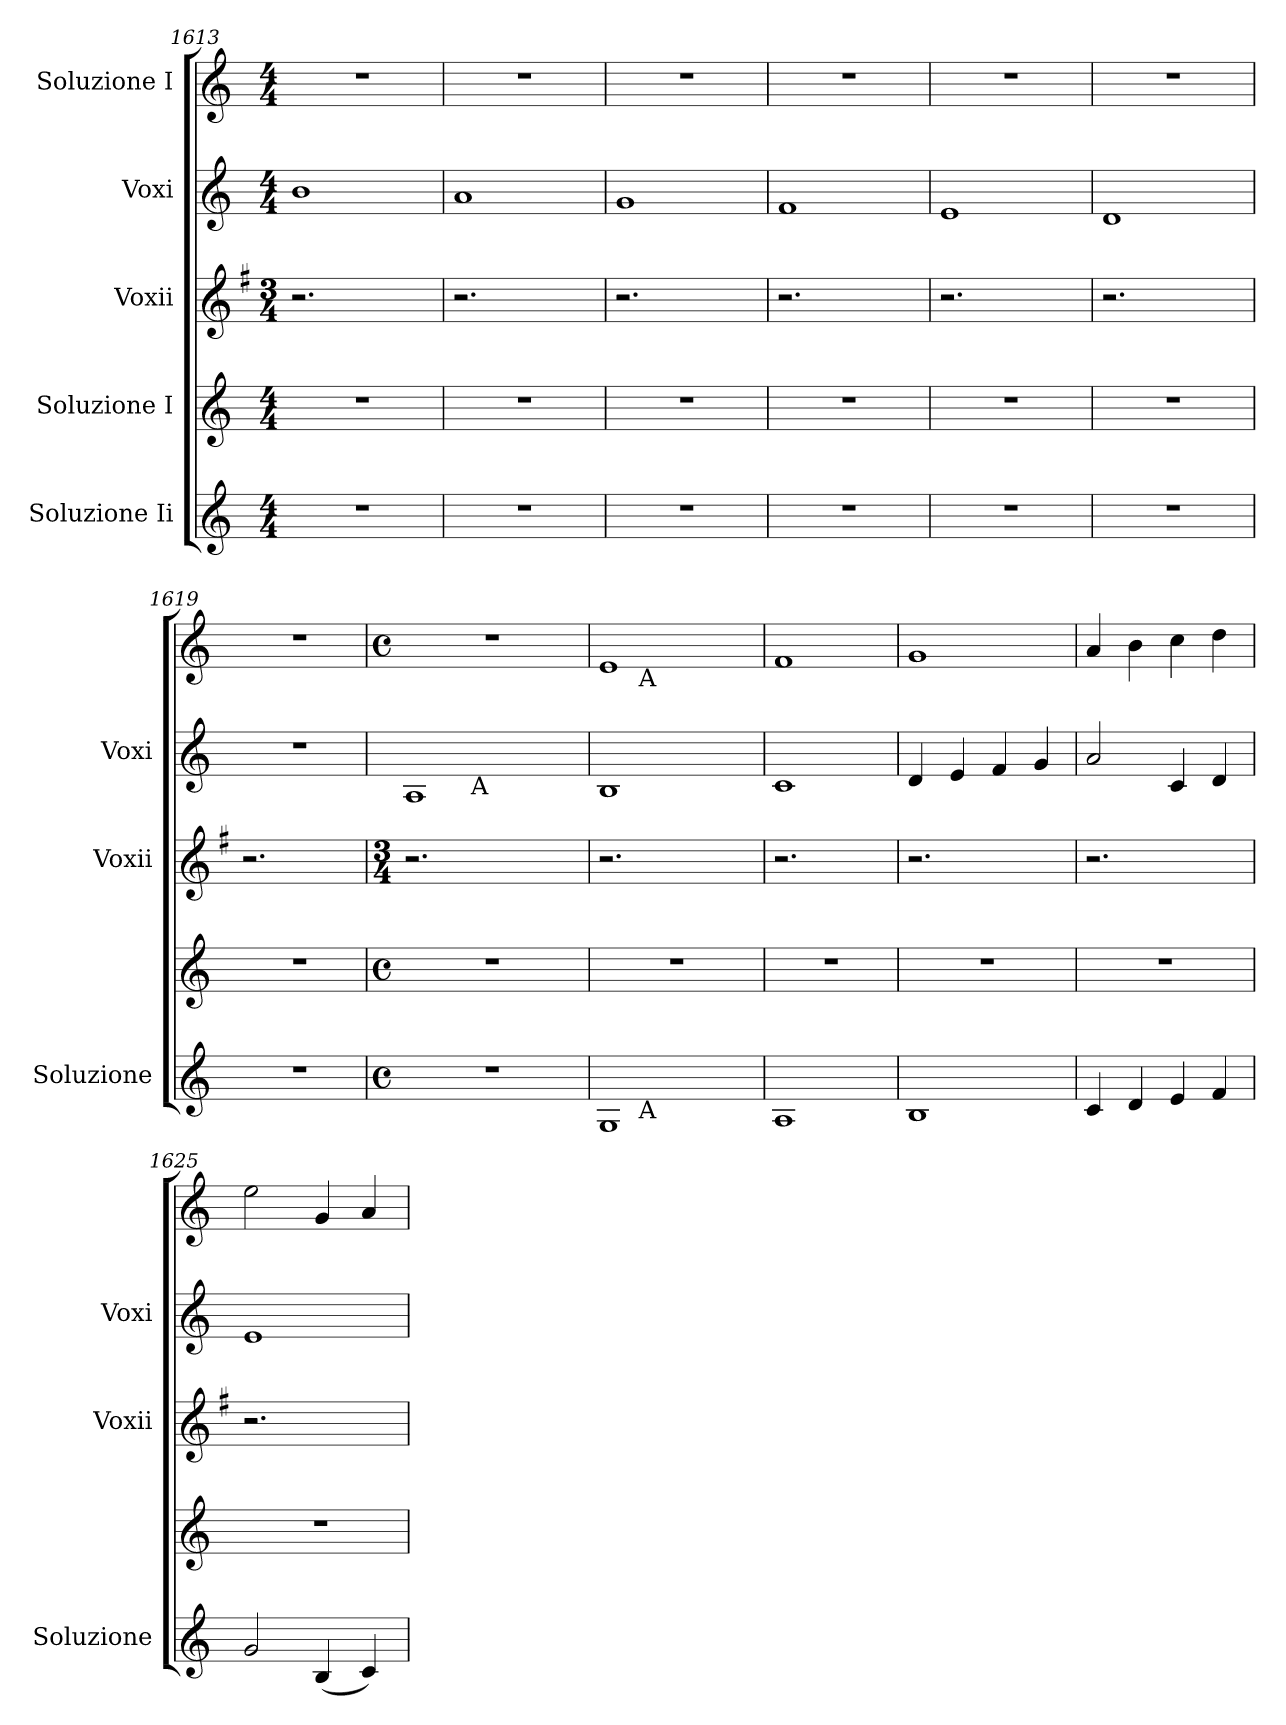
**kern	**kern	**kern	**kern	**kern
*part5	*part4	*part3	*part2	*part1
*staff5	*staff4	*staff3	*staff2	*staff1
*I"Soluzione Ii	*I"Soluzione I	*I"Voxii	*I"Voxi	*I"Soluzione I
*I'Soluzione	*	*I'Voxii	*I'Voxi	*
*clefG2	*clefG2	*clefG2	*clefG2	*clefG2
*k[]	*k[]	*k[f#]	*k[]	*k[]
*C:	*C:	*G:	*C:	*C:
*M4/4	*M4/4	*M3/4	*M4/4	*M4/4
=1613	=1613	=1613	=1613	=1613
1r	1r	2.r	1b	1r
.	.	4ryy	.	.
=1614	=1614	=1614	=1614	=1614
1r	1r	2.r	1a	1r
.	.	4ryy	.	.
=1615	=1615	=1615	=1615	=1615
1r	1r	2.r	1g	1r
.	.	4ryy	.	.
=1616	=1616	=1616	=1616	=1616
1r	1r	2.r	1f	1r
.	.	4ryy	.	.
=1617	=1617	=1617	=1617	=1617
1r	1r	2.r	1e	1r
.	.	4ryy	.	.
=1618	=1618	=1618	=1618	=1618
1r	1r	2.r	1d	1r
.	.	4ryy	.	.
=1619	=1619	=1619	=1619	=1619
1r	1r	2.r	1r	1r
.	.	4ryy	.	.
!!LO:PB:g=z
=1620	=1620	=1620	=1620	=1620
*M4/4	*M4/4	*M3/4	*	*M4/4
*met(c)	*met(c)	*	*	*met(c)
*	*	*	*^	*
1r	1r	2.r	1A	4ryy	1r
.	.	.	.	16.ryy	.
!	!	!	!	!LO:TX:b:t=A	!
.	.	.	.	2ryy	.
.	.	4ryy	.	.	.
.	.	.	.	8ryy	.
.	.	.	.	32ryy	.
*	*	*	*v	*v	*
=1621	=1621	=1621	=1621	=1621
*^	*	*	*	*^
1G	8..ryy	1r	2.r	1B	1e	8..ryy
!	!	!	!	!	!	!LO:TX:b:t=A
!	!LO:TX:b:t=A	!	!	!	!	!
.	2ryy	.	.	.	.	2ryy
.	4ryy	.	.	.	.	4ryy
.	.	.	4ryy	.	.	.
.	32ryy	.	.	.	.	32ryy
*v	*v	*	*	*	*v	*v
=1622	=1622	=1622	=1622	=1622
1A	1r	2.r	1c	1f
.	.	4ryy	.	.
=1623	=1623	=1623	=1623	=1623
1B	1r	2.r	4d/	1g
.	.	.	4e/	.
.	.	.	4f/	.
.	.	4ryy	4g/	.
=1624	=1624	=1624	=1624	=1624
4c/	1r	2.r	2a/	4a/
4d/	.	.	.	4b\
4e/	.	.	4c/	4cc\
4f/	.	4ryy	4d/	4dd\
=1625	=1625	=1625	=1625	=1625
2g/	1r	2.r	1e	2ee\
(4B/	.	.	.	4g/
4c/)	.	4ryy	.	4a/
=	=	=	=	=
*-	*-	*-	*-	*-
